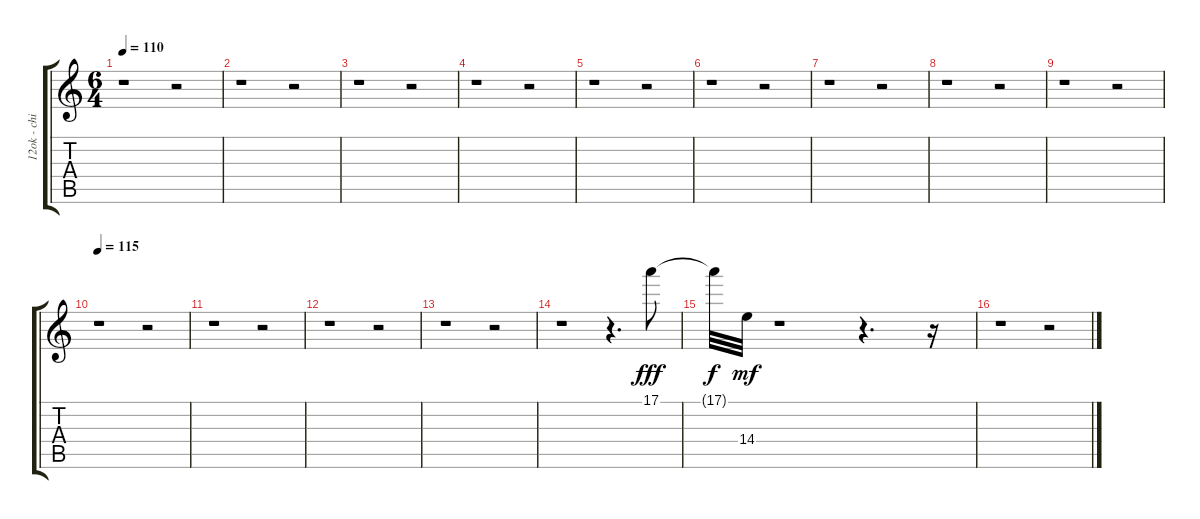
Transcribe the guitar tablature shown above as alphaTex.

\track ("12ok - chitarra2" "12ok - chi") {instrument distortionguitar}
\staff {score tabs}
\tuning (E4 B3 G3 D3 A2 E2) {hide}
\ts (6 4)
\tempo 110
\clef g2
\ks c
r.1{dy fff} r.2 |
r.1 r.2 |
r.1 r.2 |
r.1 r.2 |
r.1 r.2 |
r.1 r.2 |
r.1 r.2 |
r.1 r.2 |
r.1 r.2 |
\tempo 115
r.1 r.2 |
r.1 r.2 |
r.1 r.2 |
r.1 r.2 |
r.1 r.4{d} 17.1.8{volume 12 balance 15} |
17.1{t}.32{dy f} 14.4.32{dy mf} r.1 r.4{d} r.16 |
r.1 r.2
